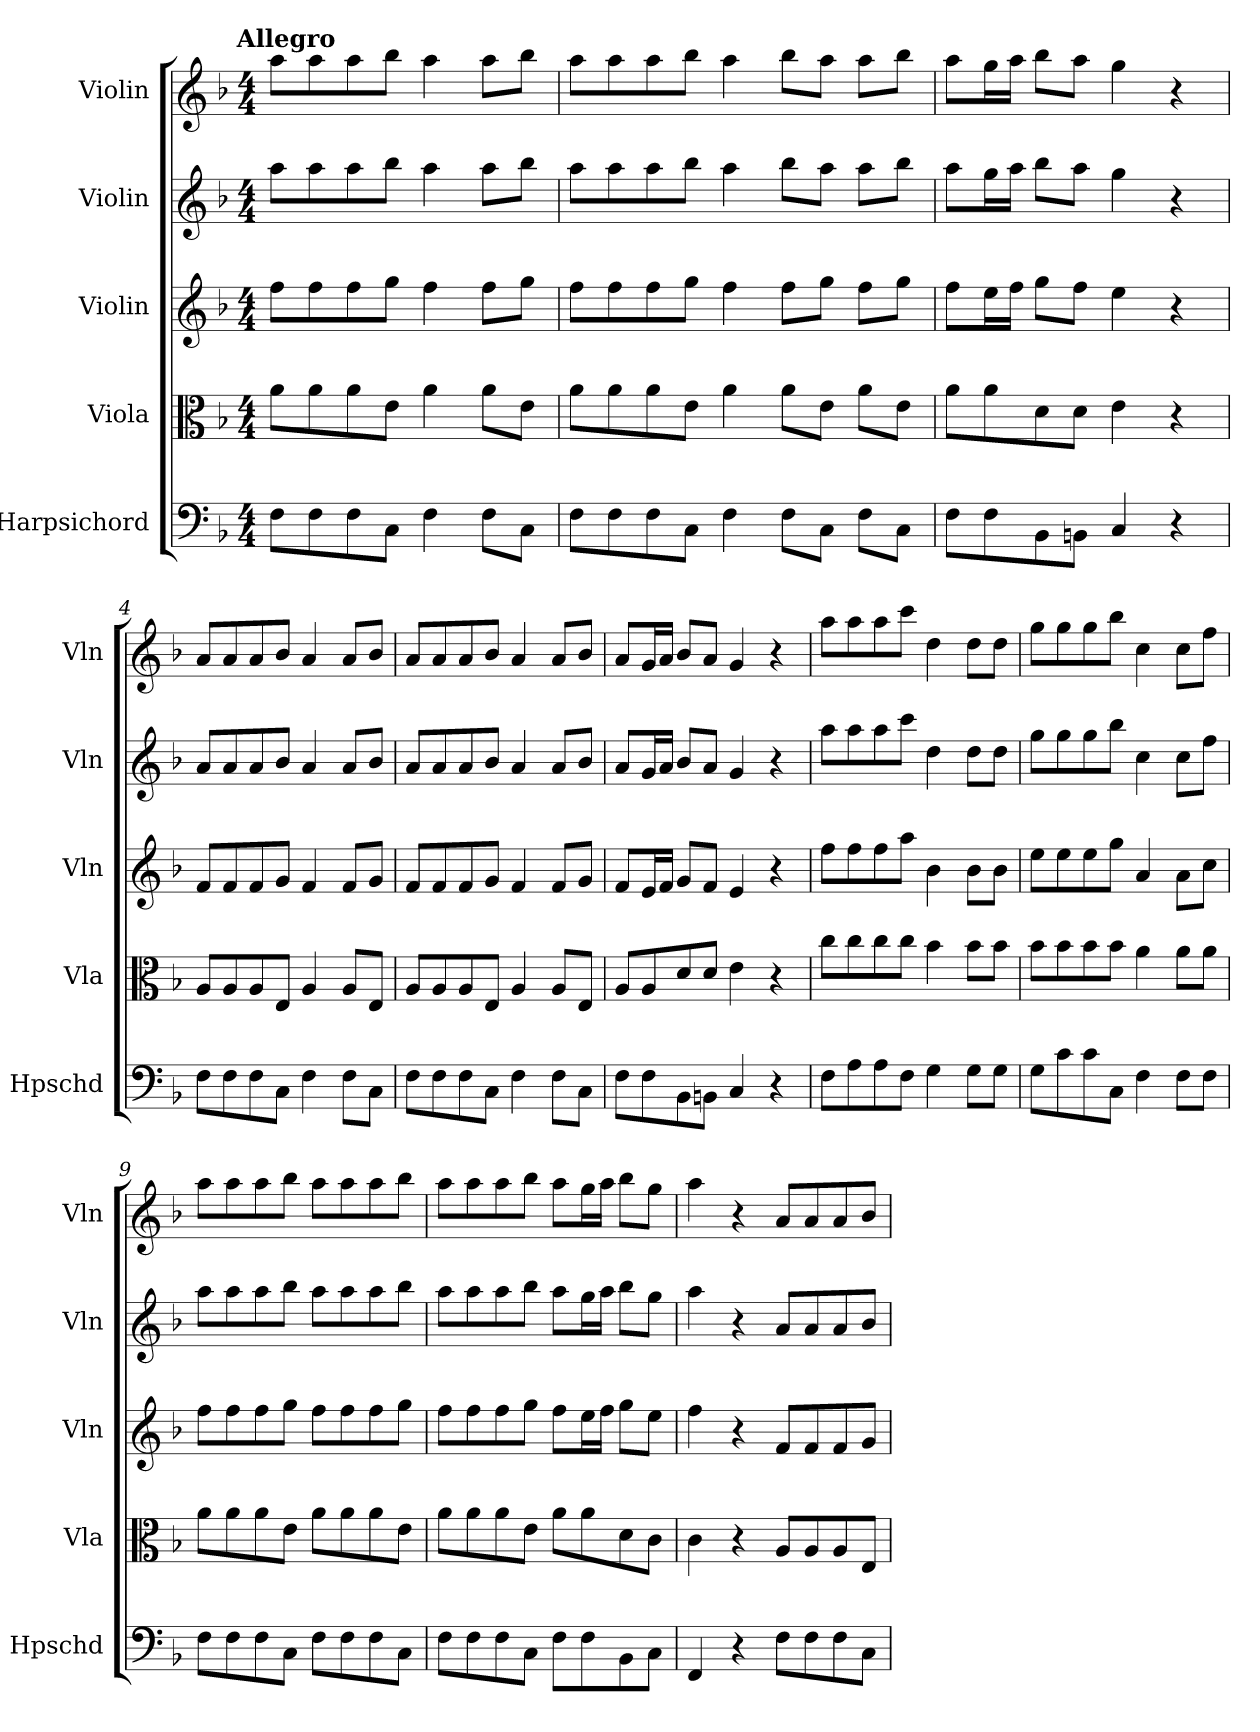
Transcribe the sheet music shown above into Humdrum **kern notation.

**kern	**kern	**kern	**kern	**kern
*part5	*part4	*part3	*part2	*part1
*staff5	*staff4	*staff3	*staff2	*staff1
*I"Harpsichord	*I"Viola	*I"Violin	*I"Violin	*I"Violin
*I'Hpschd	*I'Vla	*I'Vln	*I'Vln	*I'Vln
*clefF4	*clefC3	*clefG2	*clefG2	*clefG2
*k[b-]	*k[b-]	*k[b-]	*k[b-]	*k[b-]
*F:	*F:	*F:	*F:	*F:
!!LO:TX:omd:t=Allegro
*M4/4	*M4/4	*M4/4	*M4/4	*M4/4
*MM132	*MM132	*MM132	*MM132	*MM132
=1	=1	=1	=1	=1
8F\L	8a\L	8ff\L	8aa\L	8aa\L
8F\	8a\	8ff\	8aa\	8aa\
8F\	8a\	8ff\	8aa\	8aa\
8C\J	8e\J	8gg\J	8bb-\J	8bb-\J
4F\	4a\	4ff\	4aa\	4aa\
8F\L	8a\L	8ff\L	8aa\L	8aa\L
8C\J	8e\J	8gg\J	8bb-\J	8bb-\J
=2	=2	=2	=2	=2
8F\L	8a\L	8ff\L	8aa\L	8aa\L
8F\	8a\	8ff\	8aa\	8aa\
8F\	8a\	8ff\	8aa\	8aa\
8C\J	8e\J	8gg\J	8bb-\J	8bb-\J
4F\	4a\	4ff\	4aa\	4aa\
8F\L	8a\L	8ff\L	8bb-\L	8bb-\L
8C\J	8e\J	8gg\J	8aa\J	8aa\J
8F\L	8a\L	8ff\L	8aa\L	8aa\L
8C\J	8e\J	8gg\J	8bb-\J	8bb-\J
=3	=3	=3	=3	=3
8F\L	8a\L	8ff\L	8aa\L	8aa\L
8F\	8a\	16ee\L	16gg\L	16gg\L
.	.	16ff\JJ	16aa\JJ	16aa\JJ
8BB-\	8d\	8gg\L	8bb-\L	8bb-\L
8BBn\J	8d\J	8ff\J	8aa\J	8aa\J
4C/	4e\	4ee\	4gg\	4gg\
4r	4r	4r	4r	4r
=4	=4	=4	=4	=4
8F\L	8A/L	8f/L	8a/L	8a/L
8F\	8A/	8f/	8a/	8a/
8F\	8A/	8f/	8a/	8a/
8C\J	8E/J	8g/J	8b-/J	8b-/J
4F\	4A/	4f/	4a/	4a/
8F\L	8A/L	8f/L	8a/L	8a/L
8C\J	8E/J	8g/J	8b-/J	8b-/J
=5	=5	=5	=5	=5
8F\L	8A/L	8f/L	8a/L	8a/L
8F\	8A/	8f/	8a/	8a/
8F\	8A/	8f/	8a/	8a/
8C\J	8E/J	8g/J	8b-/J	8b-/J
4F\	4A/	4f/	4a/	4a/
8F\L	8A/L	8f/L	8a/L	8a/L
8C\J	8E/J	8g/J	8b-/J	8b-/J
=6	=6	=6	=6	=6
8F\L	8A/L	8f/L	8a/L	8a/L
8F\	8A/	16e/L	16g/L	16g/L
.	.	16f/JJ	16a/JJ	16a/JJ
8BB-\	8d/	8g/L	8b-/L	8b-/L
8BBn\J	8d/J	8f/J	8a/J	8a/J
4C/	4e\	4e/	4g/	4g/
4r	4r	4r	4r	4r
=7	=7	=7	=7	=7
8F\L	8cc\L	8ff\L	8aa\L	8aa\L
8A\	8cc\	8ff\	8aa\	8aa\
8A\	8cc\	8ff\	8aa\	8aa\
8F\J	8cc\J	8aa\J	8ccc\J	8ccc\J
4G\	4b-\	4b-\	4dd\	4dd\
8G\L	8b-\L	8b-\L	8dd\L	8dd\L
8G\J	8b-\J	8b-\J	8dd\J	8dd\J
=8	=8	=8	=8	=8
8G\L	8b-\L	8ee\L	8gg\L	8gg\L
8c\	8b-\	8ee\	8gg\	8gg\
8c\	8b-\	8ee\	8gg\	8gg\
8C\J	8b-\J	8gg\J	8bb-\J	8bb-\J
4F\	4a\	4a/	4cc\	4cc\
8F\L	8a\L	8a\L	8cc\L	8cc\L
8F\J	8a\J	8cc\J	8ff\J	8ff\J
=9	=9	=9	=9	=9
8F\L	8a\L	8ff\L	8aa\L	8aa\L
8F\	8a\	8ff\	8aa\	8aa\
8F\	8a\	8ff\	8aa\	8aa\
8C\J	8e\J	8gg\J	8bb-\J	8bb-\J
8F\L	8a\L	8ff\L	8aa\L	8aa\L
8F\	8a\	8ff\	8aa\	8aa\
8F\	8a\	8ff\	8aa\	8aa\
8C\J	8e\J	8gg\J	8bb-\J	8bb-\J
=10	=10	=10	=10	=10
8F\L	8a\L	8ff\L	8aa\L	8aa\L
8F\	8a\	8ff\	8aa\	8aa\
8F\	8a\	8ff\	8aa\	8aa\
8C\J	8e\J	8gg\J	8bb-\J	8bb-\J
8F\L	8a\L	8ff\L	8aa\L	8aa\L
8F\	8a\	16ee\L	16gg\L	16gg\L
.	.	16ff\JJ	16aa\JJ	16aa\JJ
8BB-\	8d\	8gg\L	8bb-\L	8bb-\L
8C\J	8c\J	8ee\J	8gg\J	8gg\J
=11	=11	=11	=11	=11
4FF/	4c\	4ff\	4aa\	4aa\
4r	4r	4r	4r	4r
8F\L	8A/L	8f/L	8a/L	8a/L
8F\	8A/	8f/	8a/	8a/
8F\	8A/	8f/	8a/	8a/
8C\J	8E/J	8g/J	8b-/J	8b-/J
=	=	=	=	=
*-	*-	*-	*-	*-
